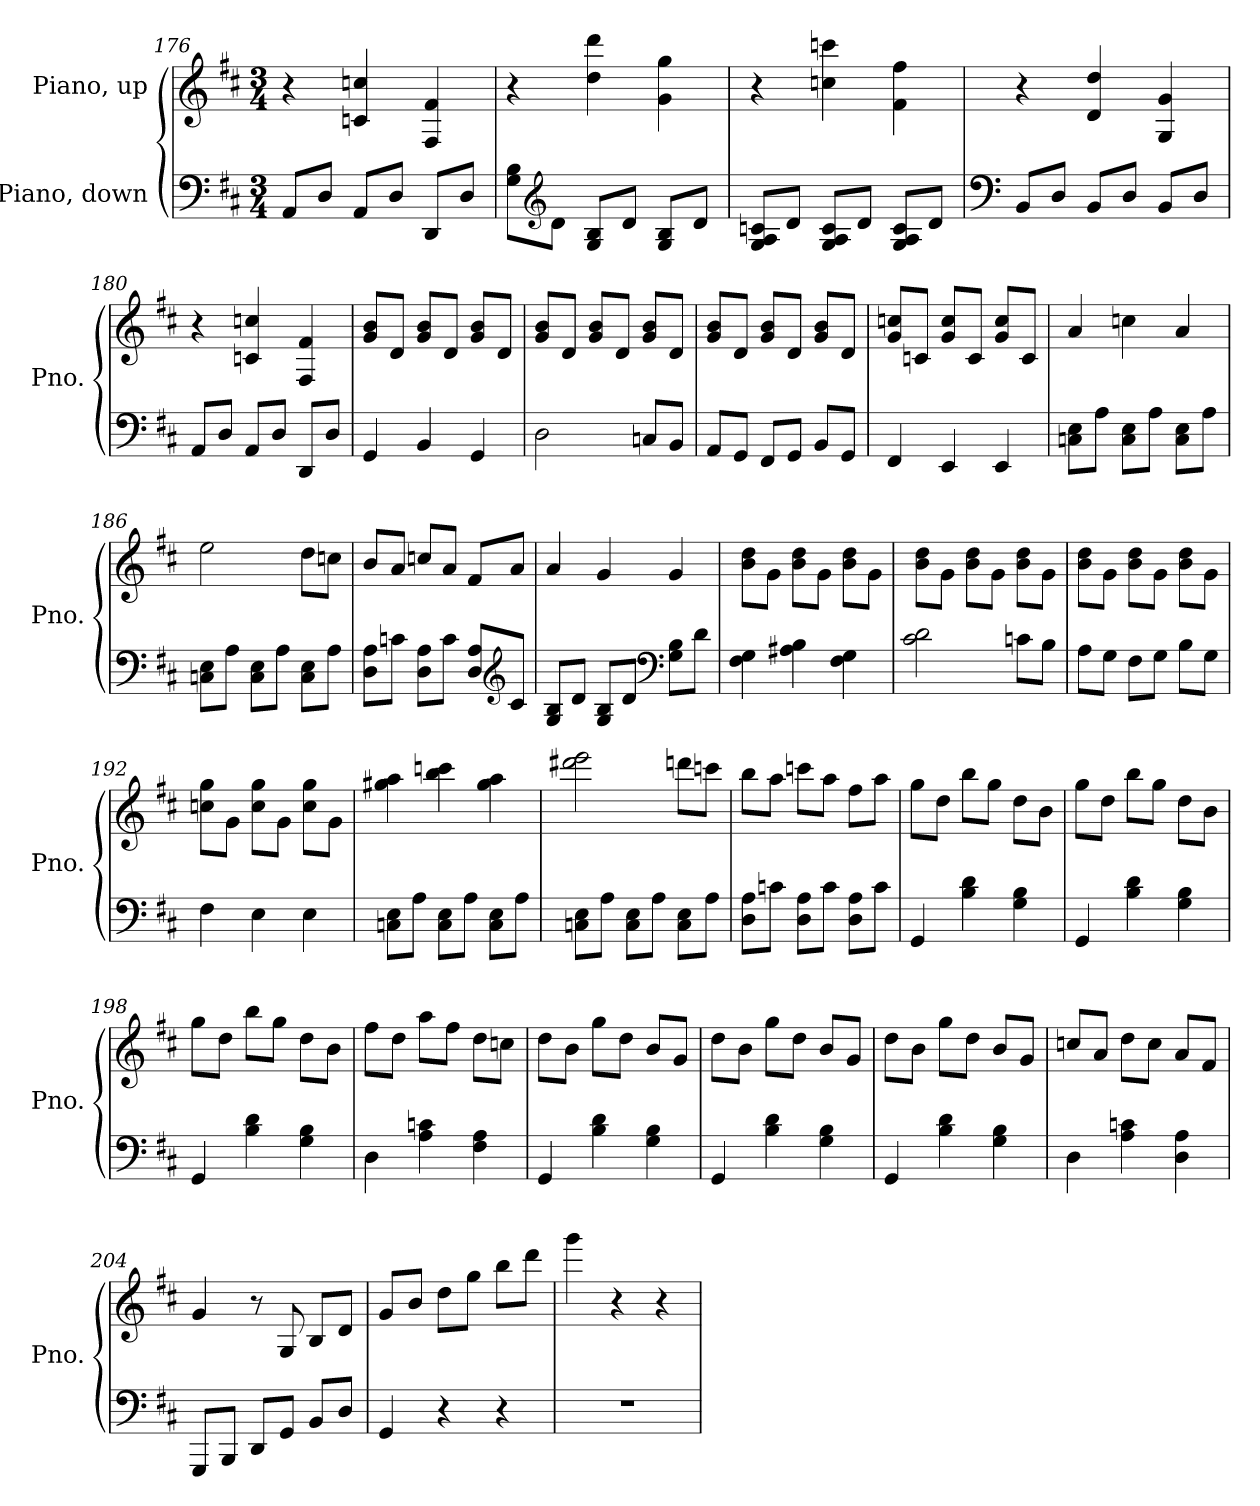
**kern	**kern
*part2	*part1
*staff2	*staff1
*I"Piano, down	*I"Piano, up
*I'Pno.	*I'Pno.
*clefF4	*clefG2
*k[f#c#]	*k[f#c#]
*M3/4	*M3/4
=176	=176
8AA/L	4r
8D/J	.
8AA/L	4cn/ 4ccn/
8D/J	.
8DD/L	4F#/ 4f#/
8D/J	.
!!LO:LB:g=z
=177	=177
8G\ 8B\L	4r
*clefG2	*
8d\J	.
8G/ 8B/L	4dd\ 4ddd\
8d/J	.
8G/ 8B/L	4g\ 4gg\
8d/J	.
=178	=178
8G/ 8A/ 8cn/L	4r
8d/J	.
8G/ 8A/ 8c/L	4ccn\ 4cccn\
8d/J	.
8G/ 8A/ 8c/L	4f#\ 4ff#\
8d/J	.
=179	=179
*clefF4	*
8BB/L	4r
8D/J	.
8BB/L	4d/ 4dd/
8D/J	.
8BB/L	4G/ 4g/
8D/J	.
=180	=180
8AA/L	4r
8D/J	.
8AA/L	4cn/ 4ccn/
8D/J	.
8DD/L	4F#/ 4f#/
8D/J	.
=181	=181
4GG/	8g/ 8b/L
.	8d/J
4BB/	8g/ 8b/L
.	8d/J
4GG/	8g/ 8b/L
.	8d/J
!!LO:LB:g=z
=182	=182
2D\	8g/ 8b/L
.	8d/J
.	8g/ 8b/L
.	8d/J
8Cn/L	8g/ 8b/L
8BB/J	8d/J
=183	=183
8AA/L	8g/ 8b/L
8GG/J	8d/J
8FF#/L	8g/ 8b/L
8GG/J	8d/J
8BB/L	8g/ 8b/L
8GG/J	8d/J
=184	=184
4FF#/	8g/ 8ccn/L
.	8cn/J
4EE/	8g/ 8cc/L
.	8c/J
4EE/	8g/ 8cc/L
.	8c/J
=185	=185
8Cn\ 8E\L	4a/
8A\J	.
8C\ 8E\L	4ccn\
8A\J	.
8C\ 8E\L	4a/
8A\J	.
=186	=186
8Cn\ 8E\L	2ee\
8A\J	.
8C\ 8E\L	.
8A\J	.
8C\ 8E\L	8dd\L
8A\J	8ccn\J
!!LO:LB:g=z
=187	=187
8D\ 8A\L	8b/L
8cn\J	8a/J
8D\ 8A\L	8ccn/L
8c\J	8a/J
8D/ 8A/L	8f#/L
*clefG2	*
8c/J	8a/J
=188	=188
8G/ 8B/L	4a/
8d/J	.
8G/ 8B/L	4g/
8d/J	.
*clefF4	*
8G\ 8B\L	4g/
8d\J	.
=189	=189
4F#\ 4G\	8b\ 8dd\L
.	8g\J
4A#X\ 4B\	8b\ 8dd\L
.	8g\J
4F#\ 4G\	8b\ 8dd\L
.	8g\J
=190	=190
2c#\ 2d\	8b\ 8dd\L
.	8g\J
.	8b\ 8dd\L
.	8g\J
8cn\L	8b\ 8dd\L
8B\J	8g\J
=191	=191
8A\L	8b\ 8dd\L
8G\J	8g\J
8F#\L	8b\ 8dd\L
8G\J	8g\J
8B\L	8b\ 8dd\L
8G\J	8g\J
!!LO:LB:g=z
=192	=192
4F#\	8ccn\ 8gg\L
.	8g\J
4E\	8cc\ 8gg\L
.	8g\J
4E\	8cc\ 8gg\L
.	8g\J
=193	=193
8Cn\ 8E\L	4gg#X\ 4aa\
8A\J	.
8C\ 8E\L	4bb\ 4cccn\
8A\J	.
8C\ 8E\L	4gg#\ 4aa\
8A\J	.
=194	=194
8Cn\ 8E\L	2ddd#X\ 2eee\
8A\J	.
8C\ 8E\L	.
8A\J	.
8C\ 8E\L	8dddn\L
8A\J	8cccn\J
=195	=195
8D\ 8A\L	8bb\L
8cn\J	8aa\J
8D\ 8A\L	8cccn\L
8c\J	8aa\J
8D\ 8A\L	8ff#\L
8c\J	8aa\J
=196	=196
4GG/	8gg\L
.	8dd\J
4B\ 4d\	8bb\L
.	8gg\J
4G\ 4B\	8dd\L
.	8b\J
!!LO:PB:g=z
=197	=197
4GG/	8gg\L
.	8dd\J
4B\ 4d\	8bb\L
.	8gg\J
4G\ 4B\	8dd\L
.	8b\J
=198	=198
4GG/	8gg\L
.	8dd\J
4B\ 4d\	8bb\L
.	8gg\J
4G\ 4B\	8dd\L
.	8b\J
=199	=199
4D\	8ff#\L
.	8dd\J
4A\ 4cn\	8aa\L
.	8ff#\J
4F#\ 4A\	8dd\L
.	8ccn\J
=200	=200
4GG/	8dd\L
.	8b\J
4B\ 4d\	8gg\L
.	8dd\J
4G\ 4B\	8b/L
.	8g/J
=201	=201
4GG/	8dd\L
.	8b\J
4B\ 4d\	8gg\L
.	8dd\J
4G\ 4B\	8b/L
.	8g/J
=202	=202
4GG/	8dd\L
.	8b\J
4B\ 4d\	8gg\L
.	8dd\J
4G\ 4B\	8b/L
.	8g/J
!!LO:LB:g=z
=203	=203
4D\	8ccn/L
.	8a/J
4A\ 4cn\	8dd\L
.	8cc\J
4D\ 4A\	8a/L
.	8f#/J
=204	=204
8GGG/L	4g/
8BBB/J	.
8DD/L	8r
8GG/J	8G/
8BB/L	8B/L
8D/J	8d/J
=205	=205
4GG/	8g/L
.	8b/J
4r	8dd\L
.	8gg\J
4r	8bb\L
.	8ddd\J
=206	=206
2.r	4ggg\
.	4r
.	4r
=	=
*-	*-
